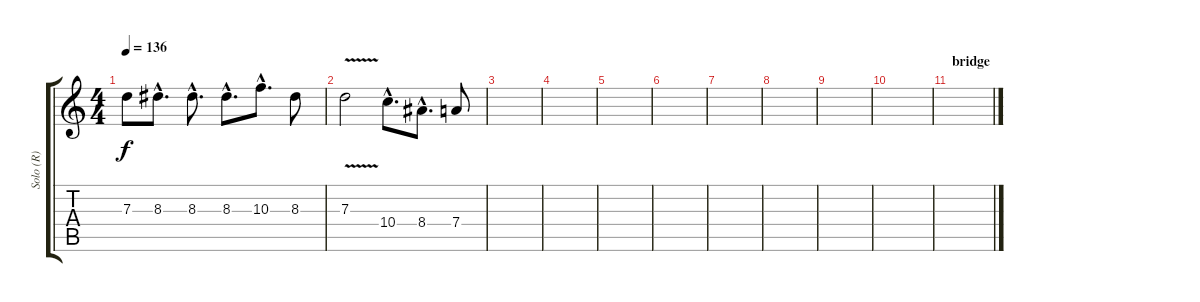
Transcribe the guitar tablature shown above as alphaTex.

\track ("Solo (R)" "Solo (R)") {instrument distortionguitar}
\staff {score tabs}
\tuning (E4 B3 G3 D3 A2 E2) {hide}
\ts (4 4)
\tempo 136
\clef g2
\ks c
7.3{t}.8{dy f} 8.3{hac}.8{d} 8.3{hac}.8{d} 8.3{hac}.8{d} 10.3{hac}.8{d} 8.3.8 |
7.3{v}.2 10.4{hac}.8{d} 8.4{hac}.8{d} 7.4.8 |
|
|
|
|
|
|
|
|
\section ("" "bridge")
